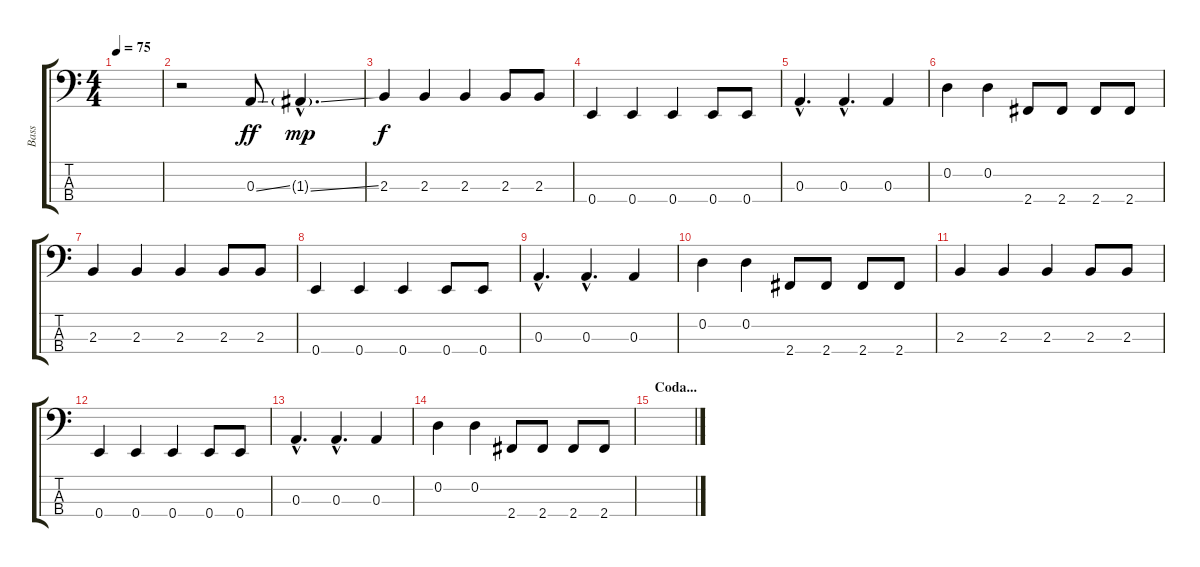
\track ("Bass" "Bass") {instrument fretlessbass}
\staff {score tabs}
\tuning (G2 D2 A1 E1) {hide}
\ts (4 4)
\tempo 75
\clef f4
\ks c
|
r.2 0.3{ss}.8{dy ff} 1.3{ss g hac}.4{d dy mp} |
2.3.4{dy f} 2.3.4 2.3.4 2.3.8 2.3.8 |
0.4.4 0.4.4 0.4.4 0.4.8 0.4.8 |
0.3{hac}.4{d} 0.3{hac}.4{d} 0.3.4 |
0.2.4 0.2.4 2.4.8 2.4.8 2.4.8 2.4.8 |
2.3.4 2.3.4 2.3.4 2.3.8 2.3.8 |
0.4.4 0.4.4 0.4.4 0.4.8 0.4.8 |
0.3{hac}.4{d} 0.3{hac}.4{d} 0.3.4 |
0.2.4 0.2.4 2.4.8 2.4.8 2.4.8 2.4.8 |
2.3.4 2.3.4 2.3.4 2.3.8 2.3.8 |
0.4.4 0.4.4 0.4.4 0.4.8 0.4.8 |
0.3{hac}.4{d} 0.3{hac}.4{d} 0.3.4 |
0.2.4 0.2.4 2.4.8 2.4.8 2.4.8 2.4.8 |
\section ("" "Coda...")
